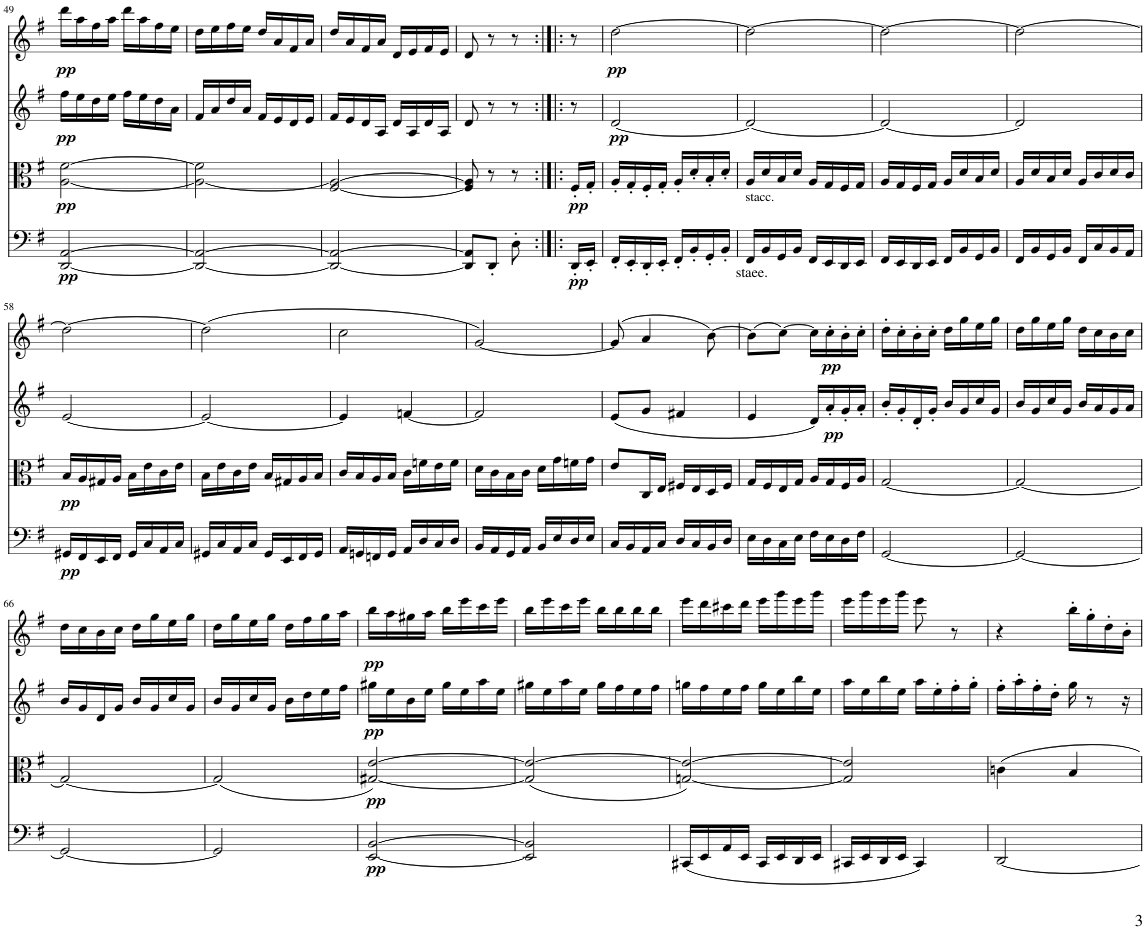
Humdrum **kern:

**kern	**text	**dynam	**kern	**dynam	**kern	**dynam	**kern	**dynam
*part4	*part4	*part4	*part3	*part3	*part2	*part2	*part1	*part1
*staff4	*staff4	*staff4	*staff3	*staff3	*staff2	*staff2	*staff1	*staff1
*I"Bassoon	*	*	*I"Clarinet	*	*I"Oboe	*	*I"Recorder	*
*I'Bsn	*	*	*I'Cl	*	*I'Ob	*	*I'Rec	*
!!LO:PB:g=z
*clefF4	*	*	*clefC3	*	*clefG2	*	*clefG2	*
*	*	*	*Trd1c2	*	*	*	*	*
*k[f#]	*	*	*k[f#]	*	*k[f#]	*	*k[f#]	*
*M2/4	*	*	*M2/4	*	*M2/4	*	*M2/4	*
=49	=49	=49	=49	=49	=49	=49	=49	=49
!	!	!LO:DY:b	!	!LO:DY:b	!	!LO:DY:b	!	!LO:DY:b
[2DD/ [2AA/	.	pp	[2A\ [2f#\	pp	16ff#\LL	pp	16ddd\LL	pp
.	.	.	.	.	16ee\	.	16aa\	.
.	.	.	.	.	16dd\	.	16ff#\	.
.	.	.	.	.	16ee\JJ	.	16aa\JJ	.
.	.	.	.	.	16ff#\LL	.	16ddd\LL	.
.	.	.	.	.	16ee\	.	16aa\	.
.	.	.	.	.	16dd\	.	16ff#\	.
.	.	.	.	.	16a\JJ	.	16ee\JJ	.
=50	=50	=50	=50	=50	=50	=50	=50	=50
2DD/_ 2AA/_	.	.	2A\_ 2f#\]	.	16f#/LL	.	16dd\LL	.
.	.	.	.	.	16a/	.	16ee\	.
.	.	.	.	.	16dd/	.	16ff#\	.
.	.	.	.	.	16a/JJ	.	16ee\JJ	.
.	.	.	.	.	16f#/LL	.	16dd/LL	.
.	.	.	.	.	16e/	.	16a/	.
.	.	.	.	.	16d/	.	16f#/	.
.	.	.	.	.	16e/JJ	.	16a/JJ	.
=51	=51	=51	=51	=51	=51	=51	=51	=51
2DD/_ 2AA/_	.	.	[2F#/ 2A/_	.	16f#/LL	.	16dd/LL	.
.	.	.	.	.	16e/	.	16a/	.
.	.	.	.	.	16d/	.	16f#/	.
.	.	.	.	.	16A/JJ	.	16a/JJ	.
.	.	.	.	.	16d/LL	.	16d/LL	.
.	.	.	.	.	16A/	.	16e/	.
.	.	.	.	.	16d/	.	16f#/	.
.	.	.	.	.	16A/JJ	.	16e/JJ	.
=52	=52	=52	=52	=52	=52	=52	=52	=52
8DD/] 8AA/]L	.	.	8F#/] 8A/]	.	8d/	.	8d/	.
8DD'/J	.	.	8r	.	8r	.	8r	.
8D'\	.	.	8r	.	8r	.	8r	.
=53:|!|:	=53:|!|:	=53:|!|:	=53:|!|:	=53:|!|:	=53:|!|:	=53:|!|:	=53:|!|:	=53:|!|:
!	!	!LO:DY:b	!	!LO:DY:b	!	!	!	!
16DD'/LL	.	pp	16F#'/LL	pp	8r	.	8r	.
16EE'/JJ	.	.	16G'/JJ	.	.	.	.	.
=54	=54	=54	=54	=54	=54	=54	=54	=54
!	!	!	!	!	!	!LO:DY:b	!	!LO:DY:b
16FF#'/LL	.	.	16A'/LL	.	[2d/	pp	[2dd\	pp
16EE'/	.	.	16G'/	.	.	.	.	.
16DD'/	.	.	16F#'/	.	.	.	.	.
16EE'/JJ	.	.	16G'/JJ	.	.	.	.	.
16FF#'/LL	.	.	16A'/LL	.	.	.	.	.
16BB'/	.	.	16d'/	.	.	.	.	.
16GG'/	.	.	16B'/	.	.	.	.	.
16BB'/JJ	.	.	16d'/JJ	.	.	.	.	.
=55	=55	=55	=55	=55	=55	=55	=55	=55
!	!	!	!LO:TX:b:t=stacc.	!	!	!	!	!
!	!LO:LY:b	!	!	!	!	!	!	!
16FF#/LL	staee.	.	16A/LL	.	2d/_	.	2dd\_	.
16BB/	.	.	16d/	.	.	.	.	.
16GG/	.	.	16B/	.	.	.	.	.
16BB/JJ	.	.	16d/JJ	.	.	.	.	.
16FF#/LL	.	.	16A/LL	.	.	.	.	.
16EE/	.	.	16G/	.	.	.	.	.
16DD/	.	.	16F#/	.	.	.	.	.
16EE/JJ	.	.	16G/JJ	.	.	.	.	.
=56	=56	=56	=56	=56	=56	=56	=56	=56
16FF#/LL	.	.	16A/LL	.	2d/_	.	2dd\_	.
16EE/	.	.	16G/	.	.	.	.	.
16DD/	.	.	16F#/	.	.	.	.	.
16EE/JJ	.	.	16G/JJ	.	.	.	.	.
16FF#/LL	.	.	16A/LL	.	.	.	.	.
16BB/	.	.	16d/	.	.	.	.	.
16GG/	.	.	16B/	.	.	.	.	.
16BB/JJ	.	.	16d/JJ	.	.	.	.	.
=57	=57	=57	=57	=57	=57	=57	=57	=57
16FF#/LL	.	.	16A/LL	.	2d/]	.	2dd\_	.
16BB/	.	.	16d/	.	.	.	.	.
16GG/	.	.	16B/	.	.	.	.	.
16BB/JJ	.	.	16d/JJ	.	.	.	.	.
16FF#/LL	.	.	16A/LL	.	.	.	.	.
16C/	.	.	16c/	.	.	.	.	.
16BB/	.	.	16d/	.	.	.	.	.
16AA/JJ	.	.	16c/JJ	.	.	.	.	.
!!LO:LB:g=z
=58	=58	=58	=58	=58	=58	=58	=58	=58
!	!	!LO:DY:b	!	!LO:DY:b	!	!	!	!
16GG#X/LL	.	pp	16B/LL	pp	[2e/	.	2dd\_	.
16FF#/	.	.	16A/	.	.	.	.	.
16EE/	.	.	16G#X/	.	.	.	.	.
16FF#/JJ	.	.	16A/JJ	.	.	.	.	.
16GG#/LL	.	.	16B\LL	.	.	.	.	.
16C/	.	.	16e\	.	.	.	.	.
16AA/	.	.	16c\	.	.	.	.	.
16C/JJ	.	.	16e\JJ	.	.	.	.	.
=59	=59	=59	=59	=59	=59	=59	=59	=59
16GG#X/LL	.	.	16B\LL	.	2e/_	.	(2dd\]	.
16C/	.	.	16e\	.	.	.	.	.
16AA/	.	.	16c\	.	.	.	.	.
16C/JJ	.	.	16e\JJ	.	.	.	.	.
16GG#/LL	.	.	16B/LL	.	.	.	.	.
16EE/	.	.	16G#X/	.	.	.	.	.
16FF#/	.	.	16A/	.	.	.	.	.
16GG#/JJ	.	.	16B/JJ	.	.	.	.	.
=60	=60	=60	=60	=60	=60	=60	=60	=60
16AA/LL	.	.	16c/LL	.	4e/]	.	2cc\	.
16GGn/	.	.	16B/	.	.	.	.	.
16FFn/	.	.	16A/	.	.	.	.	.
16GG/JJ	.	.	16B/JJ	.	.	.	.	.
16AA/LL	.	.	16c\LL	.	[4fn/	.	.	.
16D/	.	.	16fn\	.	.	.	.	.
16C/	.	.	16e\	.	.	.	.	.
16D/JJ	.	.	16f\JJ	.	.	.	.	.
=61	=61	=61	=61	=61	=61	=61	=61	=61
16BB/LL	.	.	16d\LL	.	2f/]	.	[2g/)	.
16AA/	.	.	16c\	.	.	.	.	.
16GG/	.	.	16B\	.	.	.	.	.
16AA/JJ	.	.	16c\JJ	.	.	.	.	.
16BB/LL	.	.	16d\LL	.	.	.	.	.
16E/	.	.	16g\	.	.	.	.	.
16D/	.	.	16fn\	.	.	.	.	.
16E/JJ	.	.	16g\JJ	.	.	.	.	.
=62	=62	=62	=62	=62	=62	=62	=62	=62
16C/LL	.	.	8e/L	.	(8e/L	.	(8g/]	.
16BB/	.	.	.	.	.	.	.	.
16AA/	.	.	16C/L	.	8g/J	.	4a/	.
16C/JJ	.	.	16E/JJ	.	.	.	.	.
16D/LL	.	.	16F#X/LL	.	4f#X/	.	.	.
16C/	.	.	16E/	.	.	.	.	.
16BB/	.	.	16D/	.	.	.	[8b\)	.
16D/JJ	.	.	16F#/JJ	.	.	.	.	.
=63	=63	=63	=63	=63	=63	=63	=63	=63
16E\LL	.	.	16G/LL	.	4e/	.	(8b\L]	.
16D\	.	.	16F#/	.	.	.	.	.
16C\	.	.	16E/	.	.	.	[8cc\J)	.
16E\JJ	.	.	16G/JJ	.	.	.	.	.
16F#\LL	.	.	16A/LL	.	16d/LL)	.	16cc\LL]	.
!	!	!	!	!	!	!LO:DY:b	!	!LO:DY:b
16E\	.	.	16G/	.	16a'/	pp	16cc'\	pp
16D\	.	.	16F#/	.	16g'/	.	16b'\	.
16F#\JJ	.	.	16A/JJ	.	16a'/JJ	.	16cc'\JJ	.
=64	=64	=64	=64	=64	=64	=64	=64	=64
[2GG/	.	.	[2G/	.	16b'/LL	.	16dd'\LL	.
.	.	.	.	.	16g'/	.	16cc'\	.
.	.	.	.	.	16d'/	.	16b'\	.
.	.	.	.	.	16g'/JJ	.	16cc'\JJ	.
.	.	.	.	.	16b/LL	.	16dd\LL	.
.	.	.	.	.	16g/	.	16gg\	.
.	.	.	.	.	16cc/	.	16ee\	.
.	.	.	.	.	16g/JJ	.	16gg\JJ	.
=65	=65	=65	=65	=65	=65	=65	=65	=65
2GG/_	.	.	2G/_	.	16b/LL	.	16dd\LL	.
.	.	.	.	.	16g/	.	16gg\	.
.	.	.	.	.	16cc/	.	16ee\	.
.	.	.	.	.	16g/JJ	.	16gg\JJ	.
.	.	.	.	.	16b/LL	.	16dd\LL	.
.	.	.	.	.	16a/	.	16cc\	.
.	.	.	.	.	16g/	.	16b\	.
.	.	.	.	.	16a/JJ	.	16cc\JJ	.
!!LO:LB:g=z
=66	=66	=66	=66	=66	=66	=66	=66	=66
2GG/_	.	.	2G/_	.	16b/LL	.	16dd\LL	.
.	.	.	.	.	16g/	.	16cc\	.
.	.	.	.	.	16d/	.	16b\	.
.	.	.	.	.	16g/JJ	.	16cc\JJ	.
.	.	.	.	.	16b/LL	.	16dd\LL	.
.	.	.	.	.	16g/	.	16gg\	.
.	.	.	.	.	16cc/	.	16ee\	.
.	.	.	.	.	16g/JJ	.	16gg\JJ	.
=67	=67	=67	=67	=67	=67	=67	=67	=67
2GG/]	.	.	(2G/]	.	16b/LL	.	16dd\LL	.
.	.	.	.	.	16g/	.	16gg\	.
.	.	.	.	.	16cc/	.	16ee\	.
.	.	.	.	.	16g/JJ	.	16gg\JJ	.
.	.	.	.	.	16b\LL	.	16dd\LL	.
.	.	.	.	.	16dd\	.	16ff#\	.
.	.	.	.	.	16ee\	.	16gg\	.
.	.	.	.	.	16ff#\JJ	.	16aa\JJ	.
=68	=68	=68	=68	=68	=68	=68	=68	=68
!	!	!LO:DY:b	!	!LO:DY:b	!	!LO:DY:b	!	!LO:DY:b
[2EE/ [2BB/	.	pp	[2G#X/ [2e/)	pp	16gg#X\LL	pp	16bb\LL	pp
.	.	.	.	.	16ee\	.	16aa\	.
.	.	.	.	.	16b\	.	16gg#X\	.
.	.	.	.	.	16ee\JJ	.	16aa\JJ	.
.	.	.	.	.	16gg#\LL	.	16bb\LL	.
.	.	.	.	.	16ee\	.	16eee\	.
.	.	.	.	.	16aa\	.	16ccc\	.
.	.	.	.	.	16ee\JJ	.	16eee\JJ	.
=69	=69	=69	=69	=69	=69	=69	=69	=69
2EE/] 2BB/]	.	.	(2G#/] 2e/_	.	16gg#X\LL	.	16bb\LL	.
.	.	.	.	.	16ee\	.	16eee\	.
.	.	.	.	.	16aa\	.	16ccc\	.
.	.	.	.	.	16ee\JJ	.	16eee\JJ	.
.	.	.	.	.	16gg#\LL	.	16bb\LL	.
.	.	.	.	.	16ff#\	.	16bb\	.
.	.	.	.	.	16ee\	.	16bb\	.
.	.	.	.	.	16ff#\JJ	.	16bb\JJ	.
=70	=70	=70	=70	=70	=70	=70	=70	=70
(16CC#X/LL	.	.	[2Gn/ 2e/_)	.	16ggn\LL	.	16eee\LL	.
16EE/	.	.	.	.	16ff#\	.	16ddd\	.
16AA/	.	.	.	.	16ee\	.	16ccc#X\	.
16EE/JJ	.	.	.	.	16ff#\JJ	.	16ddd\JJ	.
16CC#/LL	.	.	.	.	16gg\LL	.	16eee\LL	.
16EE/	.	.	.	.	16ee\	.	16ggg\	.
16DD/	.	.	.	.	16bb\	.	16eee\	.
16EE/JJ	.	.	.	.	16ee\JJ	.	16ggg\JJ	.
=71	=71	=71	=71	=71	=71	=71	=71	=71
16CC#X/LL	.	.	2G/] 2e/]	.	16aa\LL	.	16eee\LL	.
16EE/	.	.	.	.	16ee\	.	16ggg\	.
16DD/	.	.	.	.	16bb\	.	16eee\	.
16EE/JJ	.	.	.	.	16ee\JJ	.	16ggg\JJ	.
4CC#/)	.	.	.	.	16aa\LL	.	8eee\	.
.	.	.	.	.	16ee'\	.	.	.
.	.	.	.	.	16ff#'\	.	8r	.
.	.	.	.	.	16gg'\JJ	.	.	.
=72	=72	=72	=72	=72	=72	=72	=72	=72
[2DD/	.	.	4cn\	.	16ff#'\LL	.	4r	.
.	.	.	.	.	16aa'\	.	.	.
.	.	.	.	.	16ff#'\	.	.	.
.	.	.	.	.	16dd'\JJ	.	.	.
.	.	.	4B/	.	16gg\	.	16bb'\LL	.
.	.	.	.	.	8r	.	16gg'\	.
.	.	.	.	.	.	.	16dd'\	.
.	.	.	.	.	16r	.	16b'\JJ	.
=	=	=	=	=	=	=	=	=
*-	*-	*-	*-	*-	*-	*-	*-	*-
